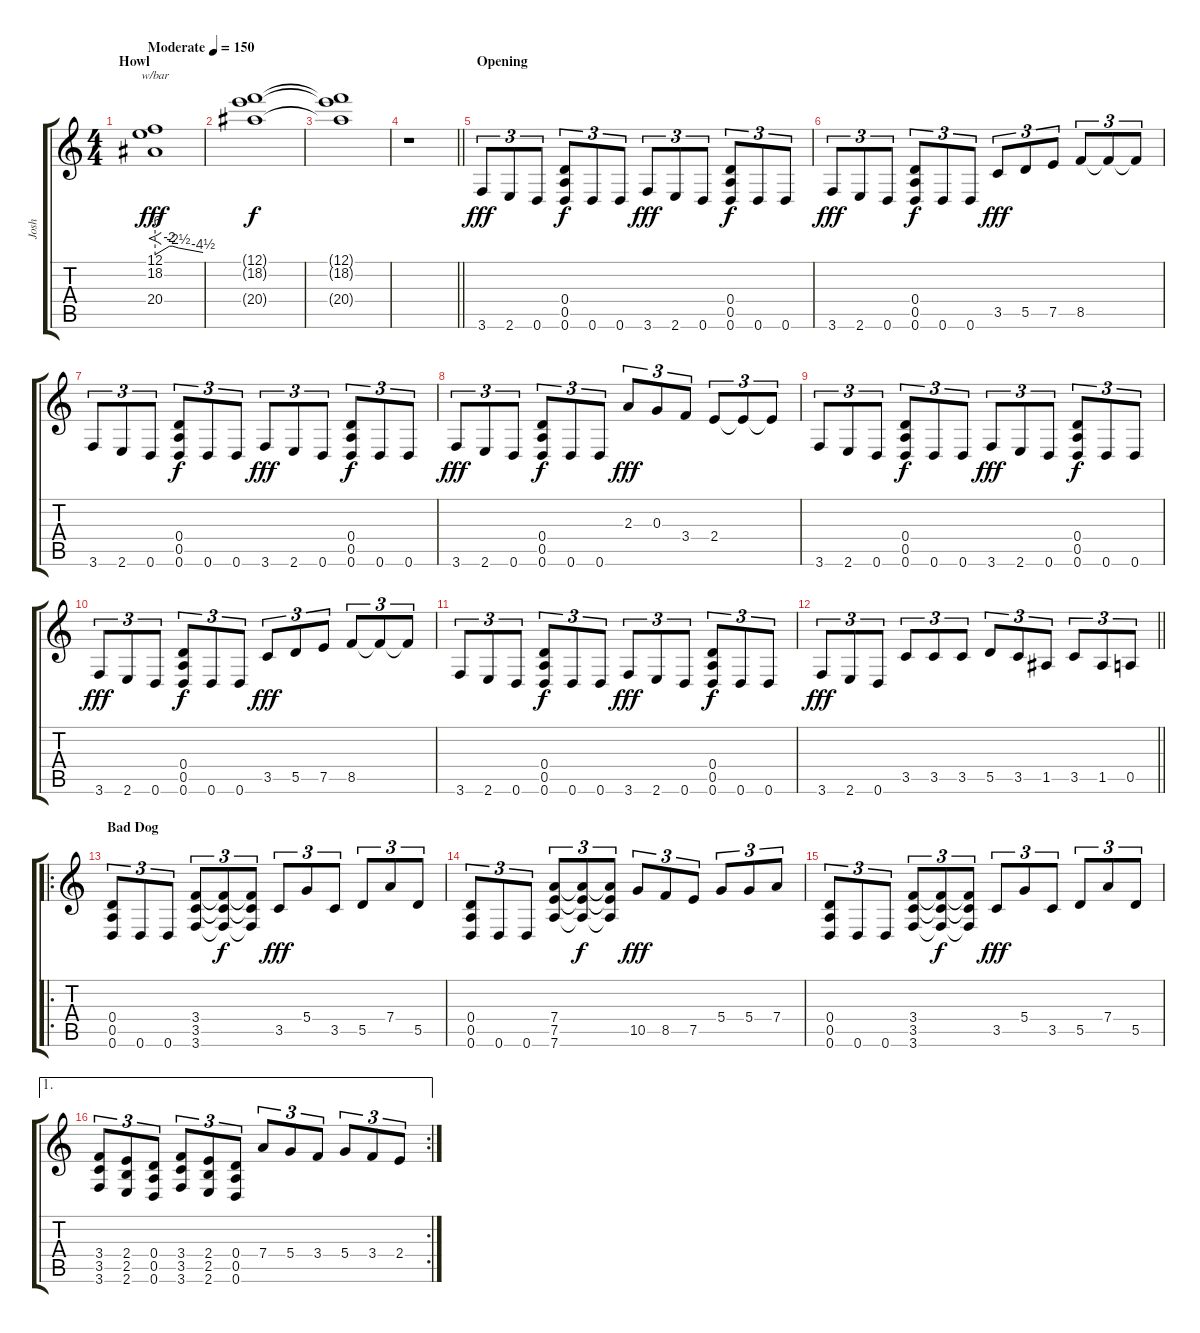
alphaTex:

\track ("Josh" "Josh") {instrument overdrivenguitar}
\staff {score tabs}
\tuning (E4 B3 G3 D3 A2 D2) {hide}
\ts (4 4)
\section ("" "Howl")
\tempo (150 "Moderate")
\clef g2
\ks c
(12.1 18.2 20.4).1{f tbe (custom default 0 -24 18 -8 22 -8 29 -10 60 -18) dy fff instrument voiceoohs} |
(12.1{t} 18.2{t} 20.4{t}).1{dy f instrument guitarharmonics} |
(12.1{t} 18.2{t} 20.4{t}).1 |
\barLineRight lightlight
r.1 |
\section ("" "Opening")
3.6.8{tu (3 2) dy fff instrument overdrivenguitar} 2.6.8{tu (3 2)} 0.6.8{tu (3 2)} (0.4 0.5 0.6).8{tu (3 2) dy f} 0.6.8{tu (3 2)} 0.6.8{tu (3 2)} 3.6.8{tu (3 2) dy fff} 2.6.8{tu (3 2)} 0.6.8{tu (3 2)} (0.4 0.5 0.6).8{tu (3 2) dy f} 0.6.8{tu (3 2)} 0.6.8{tu (3 2)} |
3.6.8{tu (3 2) dy fff} 2.6.8{tu (3 2)} 0.6.8{tu (3 2)} (0.4 0.5 0.6).8{tu (3 2) dy f} 0.6.8{tu (3 2)} 0.6.8{tu (3 2)} 3.5.8{tu (3 2) dy fff} 5.5.8{tu (3 2)} 7.5.8{tu (3 2)} 8.5.8{tu (3 2)} 8.5{t}.8{tu (3 2)} 8.5{t}.8{tu (3 2)} |
3.6.8{tu (3 2)} 2.6.8{tu (3 2)} 0.6.8{tu (3 2)} (0.4 0.5 0.6).8{tu (3 2) dy f} 0.6.8{tu (3 2)} 0.6.8{tu (3 2)} 3.6.8{tu (3 2) dy fff} 2.6.8{tu (3 2)} 0.6.8{tu (3 2)} (0.4 0.5 0.6).8{tu (3 2) dy f} 0.6.8{tu (3 2)} 0.6.8{tu (3 2)} |
3.6.8{tu (3 2) dy fff} 2.6.8{tu (3 2)} 0.6.8{tu (3 2)} (0.4 0.5 0.6).8{tu (3 2) dy f} 0.6.8{tu (3 2)} 0.6.8{tu (3 2)} 2.3.8{tu (3 2) dy fff} 0.3.8{tu (3 2)} 3.4.8{tu (3 2)} 2.4.8{tu (3 2)} 2.4{t}.8{tu (3 2)} 2.4{t}.8{tu (3 2)} |
3.6.8{tu (3 2)} 2.6.8{tu (3 2)} 0.6.8{tu (3 2)} (0.4 0.5 0.6).8{tu (3 2) dy f} 0.6.8{tu (3 2)} 0.6.8{tu (3 2)} 3.6.8{tu (3 2) dy fff} 2.6.8{tu (3 2)} 0.6.8{tu (3 2)} (0.4 0.5 0.6).8{tu (3 2) dy f} 0.6.8{tu (3 2)} 0.6.8{tu (3 2)} |
3.6.8{tu (3 2) dy fff} 2.6.8{tu (3 2)} 0.6.8{tu (3 2)} (0.4 0.5 0.6).8{tu (3 2) dy f} 0.6.8{tu (3 2)} 0.6.8{tu (3 2)} 3.5.8{tu (3 2) dy fff} 5.5.8{tu (3 2)} 7.5.8{tu (3 2)} 8.5.8{tu (3 2)} 8.5{t}.8{tu (3 2)} 8.5{t}.8{tu (3 2)} |
3.6.8{tu (3 2)} 2.6.8{tu (3 2)} 0.6.8{tu (3 2)} (0.4 0.5 0.6).8{tu (3 2) dy f} 0.6.8{tu (3 2)} 0.6.8{tu (3 2)} 3.6.8{tu (3 2) dy fff} 2.6.8{tu (3 2)} 0.6.8{tu (3 2)} (0.4 0.5 0.6).8{tu (3 2) dy f} 0.6.8{tu (3 2)} 0.6.8{tu (3 2)} |
\barLineRight lightlight
3.6.8{tu (3 2) dy fff} 2.6.8{tu (3 2)} 0.6.8{tu (3 2)} 3.5.8{tu (3 2)} 3.5.8{tu (3 2)} 3.5.8{tu (3 2)} 5.5.8{tu (3 2)} 3.5.8{tu (3 2)} 1.5.8{tu (3 2)} 3.5.8{tu (3 2)} 1.5.8{tu (3 2)} 0.5.8{tu (3 2)} |
\ro
\section ("" "Bad Dog")
(0.4 0.5 0.6).8{tu (3 2)} 0.6.8{tu (3 2)} 0.6.8{tu (3 2)} (3.4 3.5 3.6).8{tu (3 2)} (3.4{t} 3.5{t} 3.6{t}).8{tu (3 2) dy f} (3.4{t} 3.5{t} 3.6{t}).8{tu (3 2)} 3.5.8{tu (3 2) dy fff} 5.4.8{tu (3 2)} 3.5.8{tu (3 2)} 5.5.8{tu (3 2)} 7.4.8{tu (3 2)} 5.5.8{tu (3 2)} |
(0.4 0.5 0.6).8{tu (3 2)} 0.6.8{tu (3 2)} 0.6.8{tu (3 2)} (7.4 7.5 7.6).8{tu (3 2)} (7.4{t} 7.5{t} 7.6{t}).8{tu (3 2) dy f} (7.4{t} 7.5{t} 7.6{t}).8{tu (3 2)} 10.5.8{tu (3 2) dy fff} 8.5.8{tu (3 2)} 7.5.8{tu (3 2)} 5.4.8{tu (3 2)} 5.4.8{tu (3 2)} 7.4.8{tu (3 2)} |
(0.4 0.5 0.6).8{tu (3 2)} 0.6.8{tu (3 2)} 0.6.8{tu (3 2)} (3.4 3.5 3.6).8{tu (3 2)} (3.4{t} 3.5{t} 3.6{t}).8{tu (3 2) dy f} (3.4{t} 3.5{t} 3.6{t}).8{tu (3 2)} 3.5.8{tu (3 2) dy fff} 5.4.8{tu (3 2)} 3.5.8{tu (3 2)} 5.5.8{tu (3 2)} 7.4.8{tu (3 2)} 5.5.8{tu (3 2)} |
\ae 1
\rc 2
(3.4 3.5 3.6).8{tu (3 2)} (2.4 2.5 2.6).8{tu (3 2)} (0.4 0.5 0.6).8{tu (3 2)} (3.4 3.5 3.6).8{tu (3 2)} (2.4 2.5 2.6).8{tu (3 2)} (0.4 0.5 0.6).8{tu (3 2)} 7.4.8{tu (3 2)} 5.4.8{tu (3 2)} 3.4.8{tu (3 2)} 5.4.8{tu (3 2)} 3.4.8{tu (3 2)} 2.4.8{tu (3 2)}
